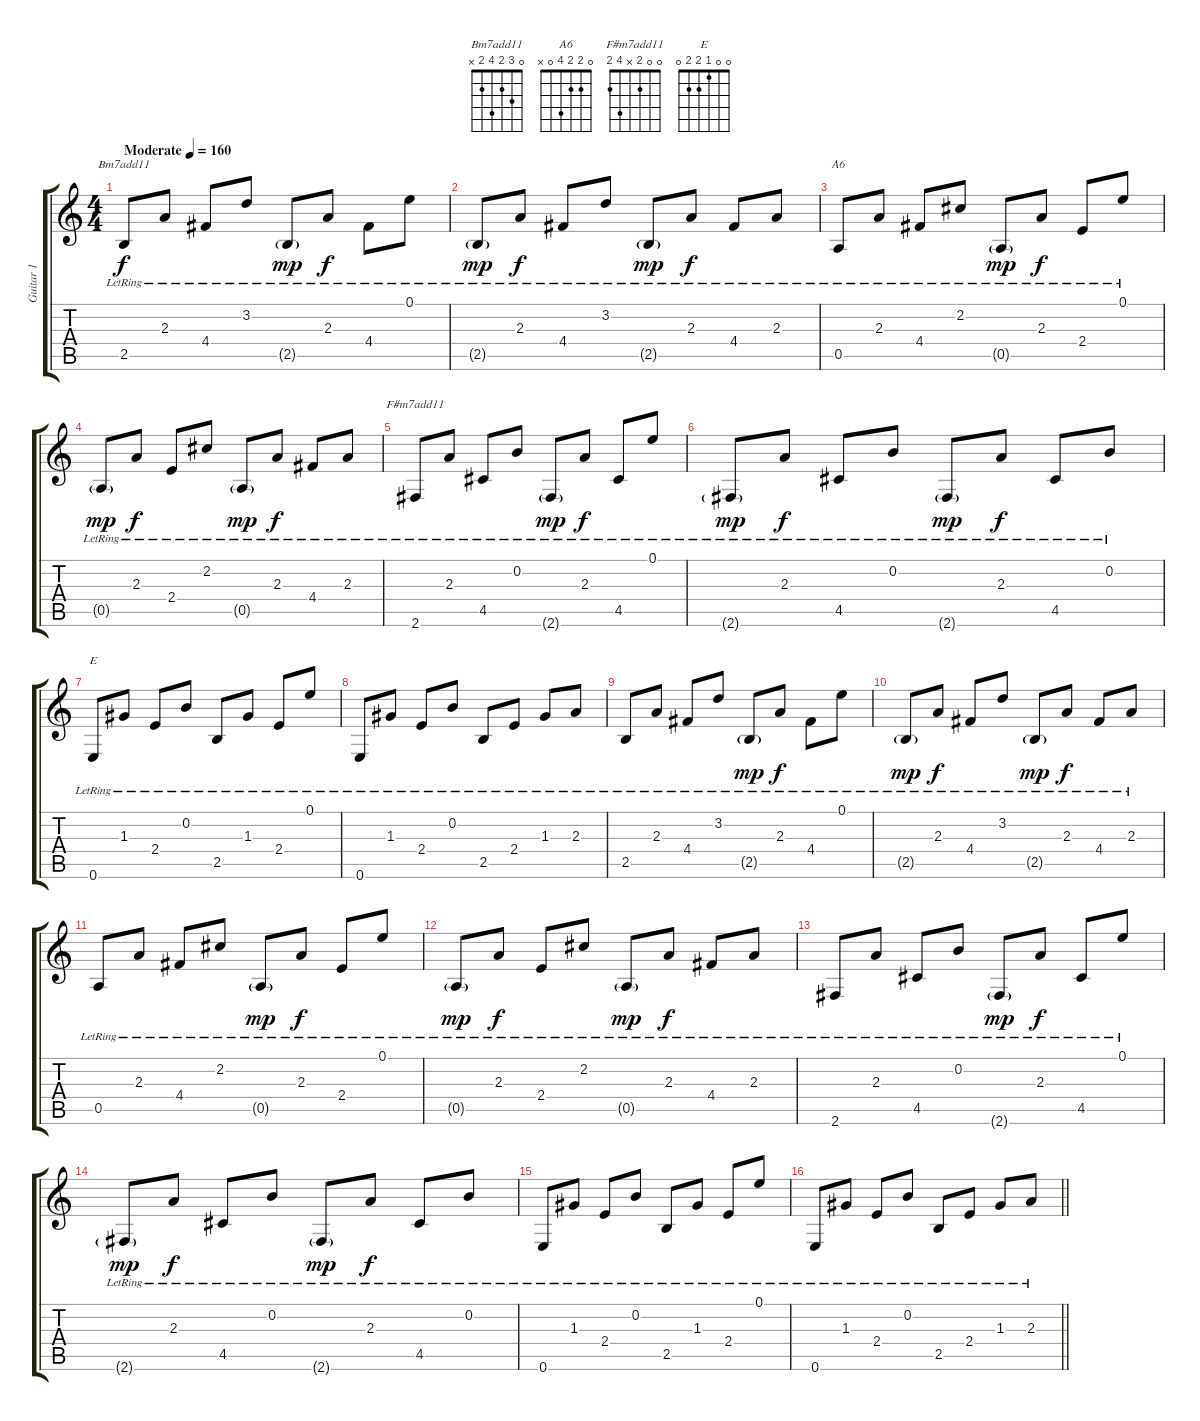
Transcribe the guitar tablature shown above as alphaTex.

\track ("Guitar 1" "Guitar 1") {instrument acousticguitarnylon}
\staff {score tabs}
\tuning (E4 B3 G3 D3 A2 E2) {hide}
\chord ("Bm7add11" 0 3 2 4 2 x)
\chord ("A6" 0 2 2 4 0 x)
\chord ("F#m7add11" 0 0 2 x 4 2)
\chord ("E" 0 0 1 2 2 0)
\ts (4 4)
\tempo (160 "Moderate")
\clef g2
\ks c
2.5{lr}.8{ch "Bm7add11" dy f instrument acousticguitarnylon} 2.3{lr}.8 4.4{lr}.8 3.2{lr}.8 2.5{g lr}.8{dy mp} 2.3{lr}.8{dy f} 4.4{lr}.8 0.1{lr}.8 |
2.5{g lr}.8{dy mp} 2.3{lr}.8{dy f} 4.4{lr}.8 3.2{lr}.8 2.5{g lr}.8{dy mp} 2.3{lr}.8{dy f} 4.4{lr}.8 2.3{lr}.8 |
0.5{lr}.8{ch "A6"} 2.3{lr}.8 4.4{lr}.8 2.2{lr}.8 0.5{g lr}.8{dy mp} 2.3{lr}.8{dy f} 2.4{lr}.8 0.1{lr}.8 |
0.5{g lr}.8{dy mp} 2.3{lr}.8{dy f} 2.4{lr}.8 2.2{lr}.8 0.5{g lr}.8{dy mp} 2.3{lr}.8{dy f} 4.4{lr}.8 2.3{lr}.8 |
2.6{lr}.8{ch "F#m7add11"} 2.3{lr}.8 4.5{lr}.8 0.2{lr}.8 2.6{g lr}.8{dy mp} 2.3{lr}.8{dy f} 4.5{lr}.8 0.1{lr}.8 |
2.6{g lr}.8{dy mp} 2.3{lr}.8{dy f} 4.5{lr}.8 0.2{lr}.8 2.6{g lr}.8{dy mp} 2.3{lr}.8{dy f} 4.5{lr}.8 0.2{lr}.8 |
0.6{lr}.8{ch "E"} 1.3{lr}.8 2.4{lr}.8 0.2{lr}.8 2.5{lr}.8 1.3{lr}.8 2.4{lr}.8 0.1{lr}.8 |
0.6{lr}.8 1.3{lr}.8 2.4{lr}.8 0.2{lr}.8 2.5{lr}.8 2.4{lr}.8 1.3{lr}.8 2.3{lr}.8 |
2.5{lr}.8 2.3{lr}.8 4.4{lr}.8 3.2{lr}.8 2.5{g lr}.8{dy mp} 2.3{lr}.8{dy f} 4.4{lr}.8 0.1{lr}.8 |
2.5{g lr}.8{dy mp} 2.3{lr}.8{dy f} 4.4{lr}.8 3.2{lr}.8 2.5{g lr}.8{dy mp} 2.3{lr}.8{dy f} 4.4{lr}.8 2.3{lr}.8 |
0.5{lr}.8 2.3{lr}.8 4.4{lr}.8 2.2{lr}.8 0.5{g lr}.8{dy mp} 2.3{lr}.8{dy f} 2.4{lr}.8 0.1{lr}.8 |
0.5{g lr}.8{dy mp} 2.3{lr}.8{dy f} 2.4{lr}.8 2.2{lr}.8 0.5{g lr}.8{dy mp} 2.3{lr}.8{dy f} 4.4{lr}.8 2.3{lr}.8 |
2.6{lr}.8 2.3{lr}.8 4.5{lr}.8 0.2{lr}.8 2.6{g lr}.8{dy mp} 2.3{lr}.8{dy f} 4.5{lr}.8 0.1{lr}.8 |
2.6{g lr}.8{dy mp} 2.3{lr}.8{dy f} 4.5{lr}.8 0.2{lr}.8 2.6{g lr}.8{dy mp} 2.3{lr}.8{dy f} 4.5{lr}.8 0.2{lr}.8 |
0.6{lr}.8 1.3{lr}.8 2.4{lr}.8 0.2{lr}.8 2.5{lr}.8 1.3{lr}.8 2.4{lr}.8 0.1{lr}.8 |
\barLineRight lightlight
0.6{lr}.8 1.3{lr}.8 2.4{lr}.8 0.2{lr}.8 2.5{lr}.8 2.4{lr}.8 1.3{lr}.8 2.3{lr}.8
